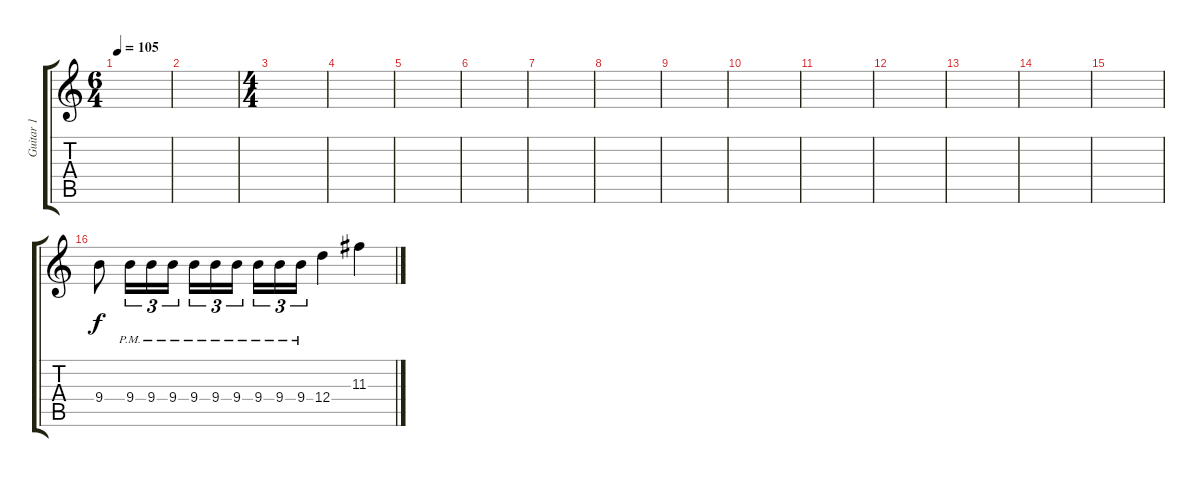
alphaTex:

\track ("Guitar 1" "Guitar 1") {instrument distortionguitar}
\staff {score tabs}
\tuning (E4 B3 G3 D3 A2 E2) {hide}
\ts (6 4)
\tempo 105
\clef g2
\ks c
|
|
\ts (4 4)
|
|
|
|
|
|
|
|
|
|
|
|
|
9.4.8 9.4{pm}.16{tu (3 2)} 9.4{pm}.16{tu (3 2)} 9.4{pm}.16{tu (3 2)} 9.4{pm}.16{tu (3 2)} 9.4{pm}.16{tu (3 2)} 9.4{pm}.16{tu (3 2)} 9.4{pm}.16{tu (3 2)} 9.4{pm}.16{tu (3 2)} 9.4{pm}.16{tu (3 2)} 12.4.4 11.3.4
